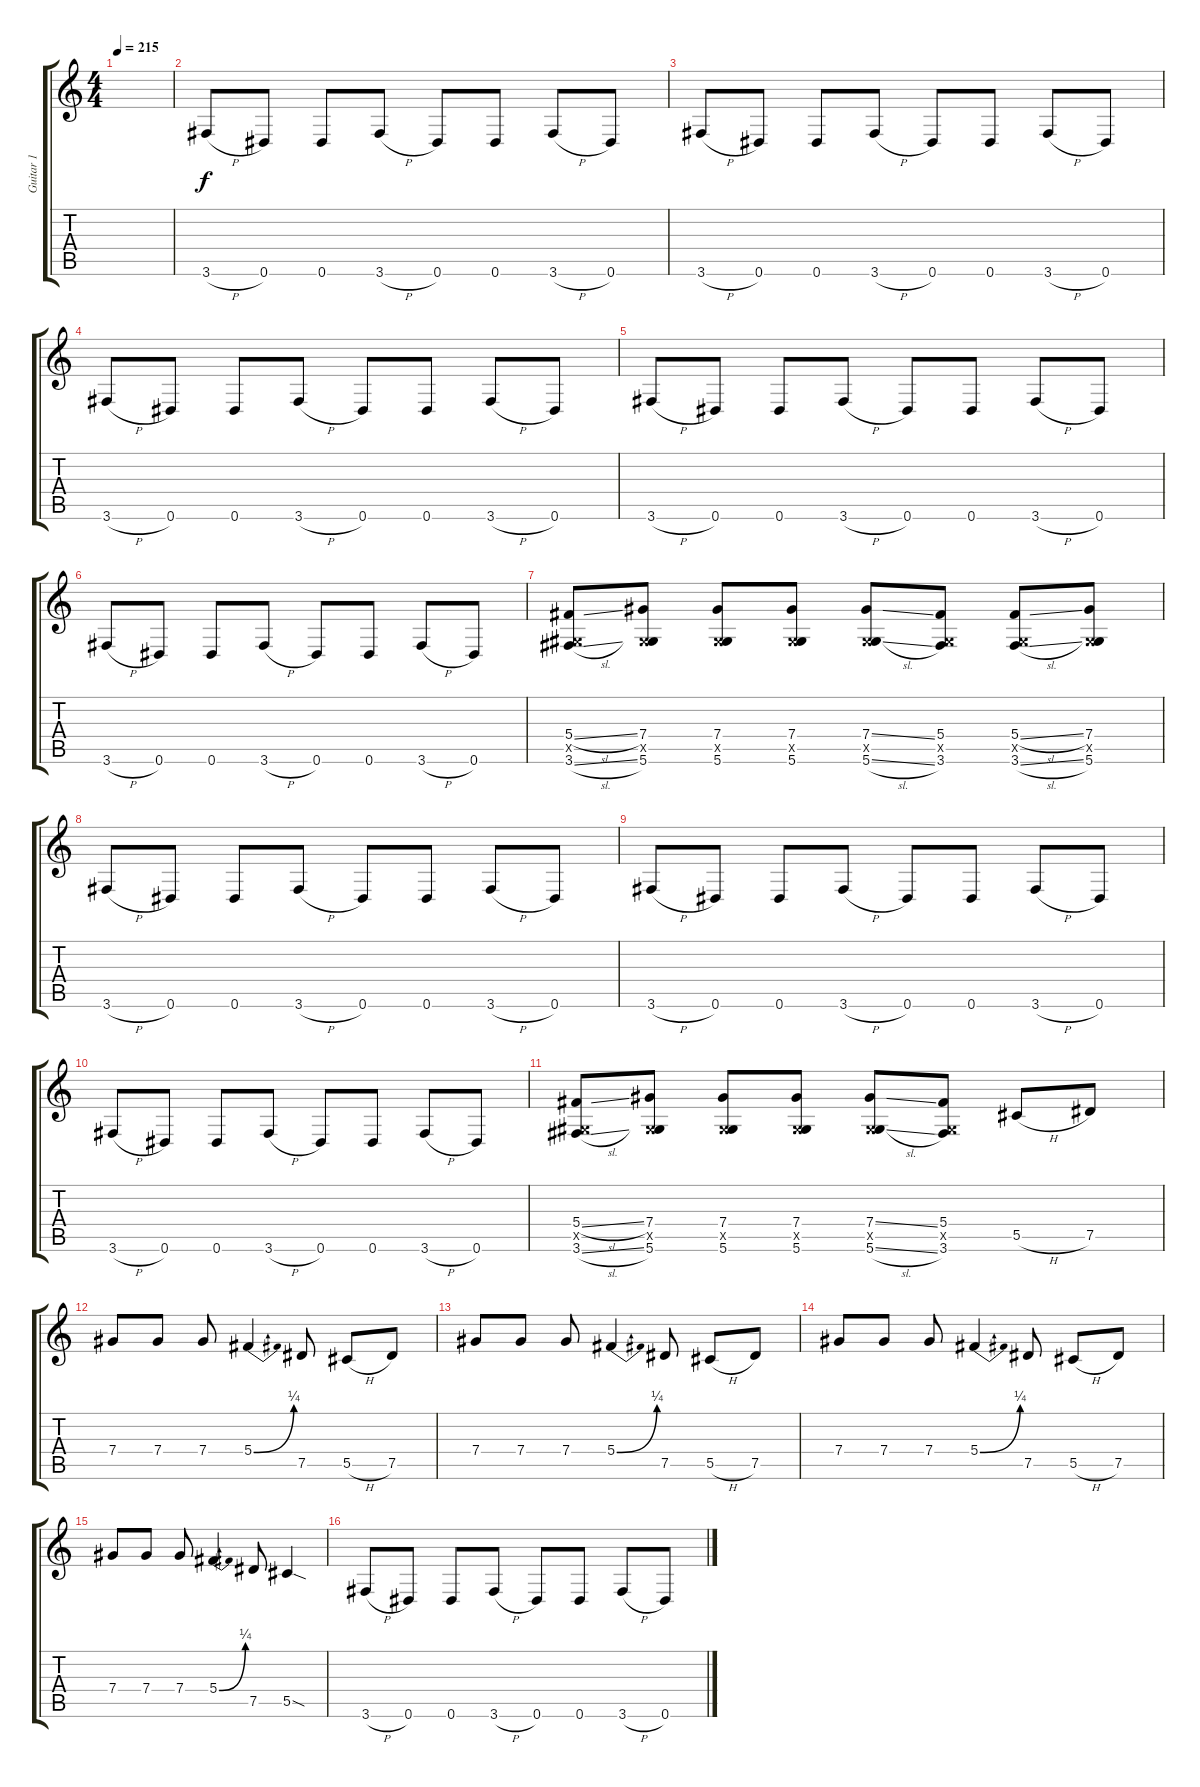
\track ("Guitar 1" "Guitar 1") {instrument overdrivenguitar}
\staff {score tabs}
\tuning (Eb4 Bb3 Gb3 Db3 Ab2 Eb2) {hide}
\ts (4 4)
\tempo 215
\clef g2
\ks c
|
3.6{h}.8 0.6.8 0.6.8 3.6{h}.8 0.6.8 0.6.8 3.6{h}.8 0.6.8 |
3.6{h}.8 0.6.8 0.6.8 3.6{h}.8 0.6.8 0.6.8 3.6{h}.8 0.6.8 |
3.6{h}.8 0.6.8 0.6.8 3.6{h}.8 0.6.8 0.6.8 3.6{h}.8 0.6.8 |
3.6{h}.8 0.6.8 0.6.8 3.6{h}.8 0.6.8 0.6.8 3.6{h}.8 0.6.8 |
3.6{h}.8 0.6.8 0.6.8 3.6{h}.8 0.6.8 0.6.8 3.6{h}.8 0.6.8 |
(5.4{sl} 0.5{x} 3.6{sl}).8 (7.4 0.5{x} 5.6).8 (7.4 0.5{x} 5.6).8 (7.4 0.5{x} 5.6).8 (7.4{ss} 0.5{x} 5.6{sl}).8 (5.4 0.5{x} 3.6).8 (5.4{sl} 0.5{x} 3.6{sl}).8 (7.4 0.5{x} 5.6).8 |
3.6{h}.8 0.6.8 0.6.8 3.6{h}.8 0.6.8 0.6.8 3.6{h}.8 0.6.8 |
3.6{h}.8 0.6.8 0.6.8 3.6{h}.8 0.6.8 0.6.8 3.6{h}.8 0.6.8 |
3.6{h}.8 0.6.8 0.6.8 3.6{h}.8 0.6.8 0.6.8 3.6{h}.8 0.6.8 |
(5.4{sl} 0.5{x} 3.6{sl}).8 (7.4 0.5{x} 5.6).8 (7.4 0.5{x} 5.6).8 (7.4 0.5{x} 5.6).8 (7.4{ss} 0.5{x} 5.6{sl}).8 (5.4 0.5{x} 3.6).8 5.5{h}.8 7.5.8 |
7.4.8 7.4.8 7.4.8 5.4{be (bend 0 0 60 1)}.4 7.5.8 5.5{h}.8 7.5.8 |
7.4.8 7.4.8 7.4.8 5.4{be (bend 0 0 60 1)}.4 7.5.8 5.5{h}.8 7.5.8 |
7.4.8 7.4.8 7.4.8 5.4{be (bend 0 0 60 1)}.4 7.5.8 5.5{h}.8 7.5.8 |
7.4.8 7.4.8 7.4.8 5.4{be (bend 0 0 60 1)}.4 7.5.8 5.5{sod}.4 |
3.6{h}.8 0.6.8 0.6.8 3.6{h}.8 0.6.8 0.6.8 3.6{h}.8 0.6.8
